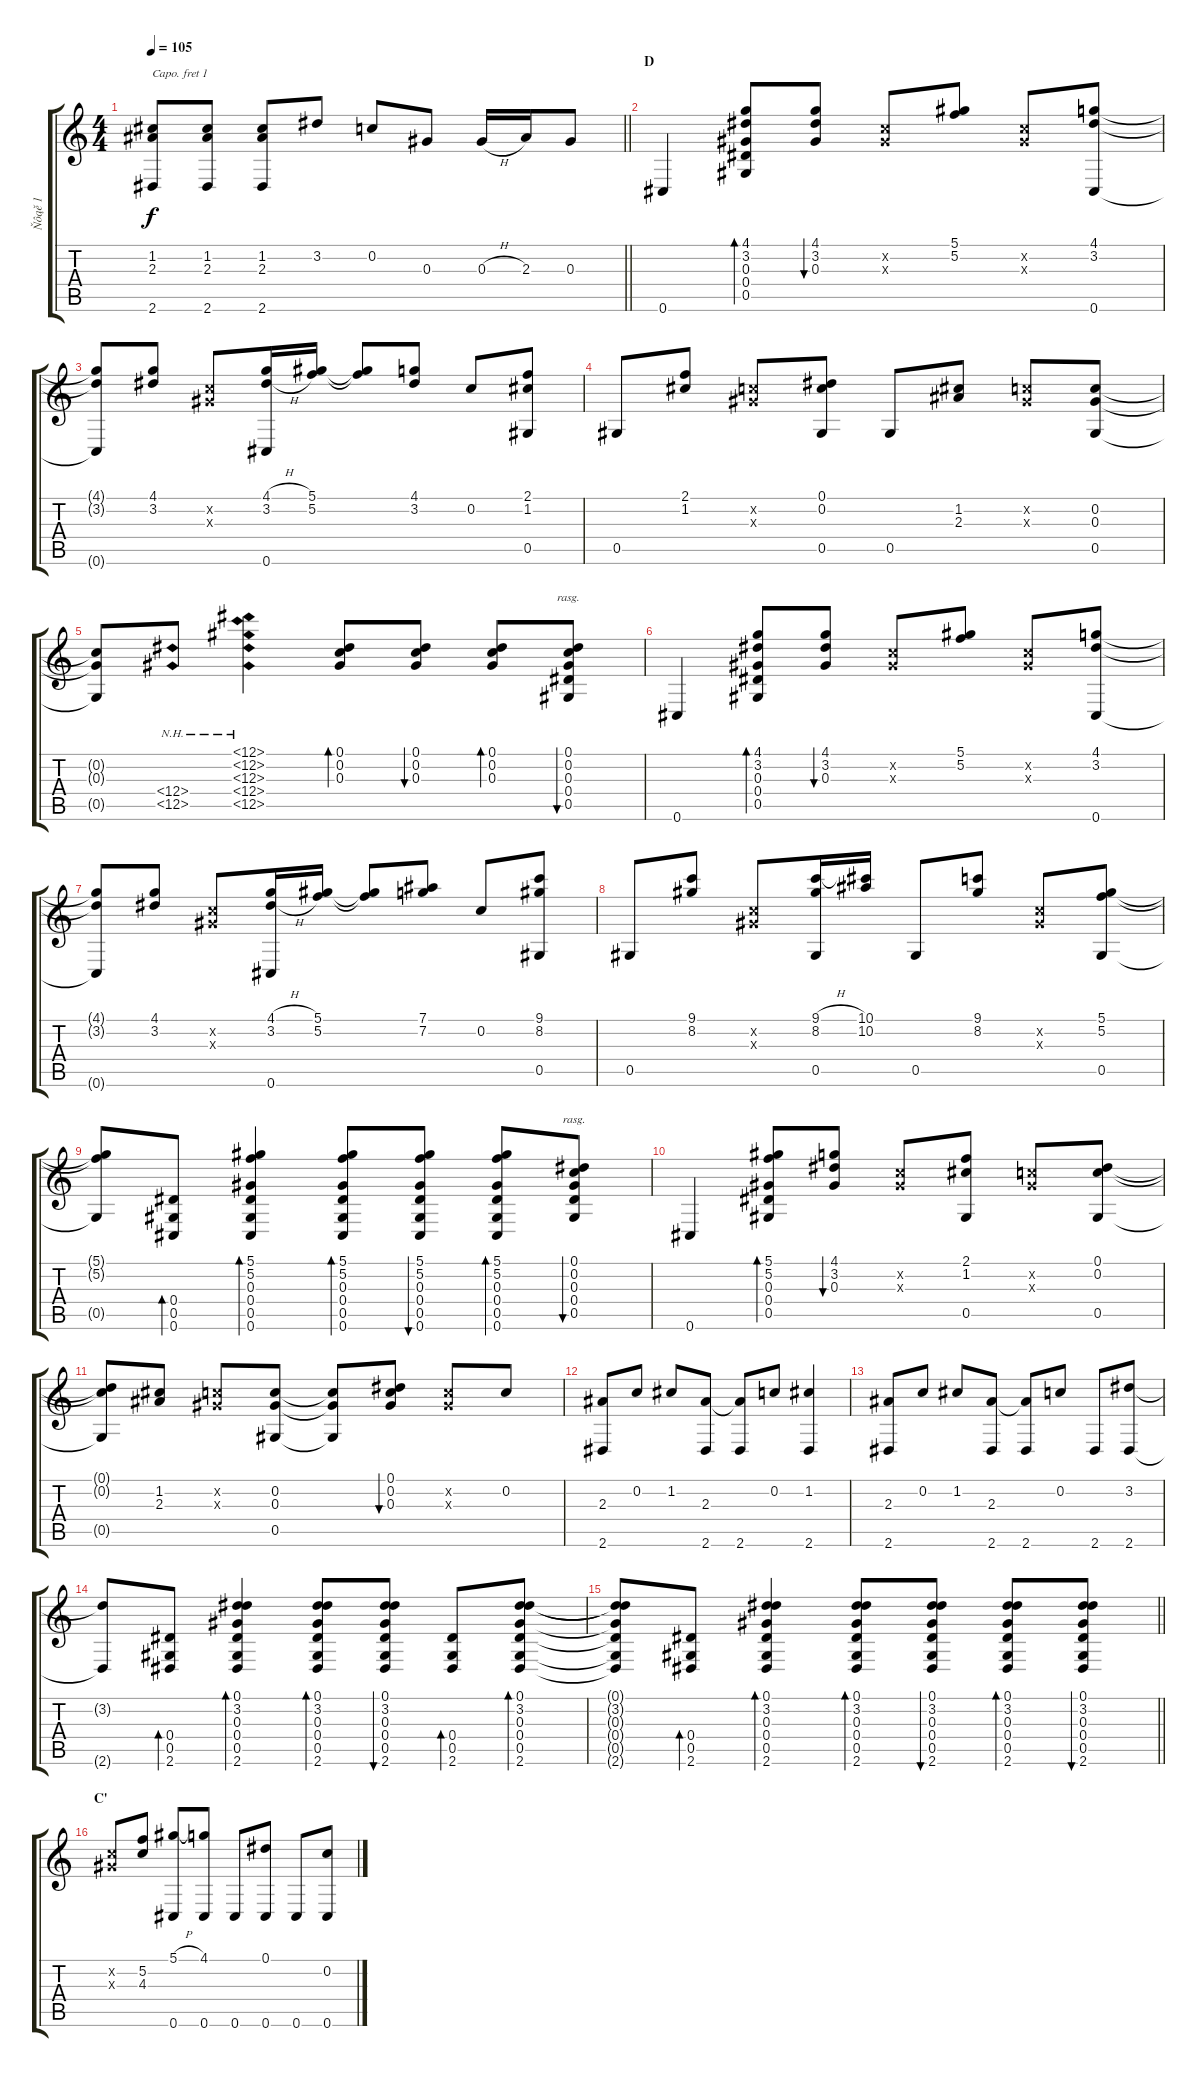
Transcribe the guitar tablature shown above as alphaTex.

\track ("Ňôąě 1" "Ňôąě 1") {instrument acousticguitarsteel}
\staff {score tabs}
\capo 1
\tuning (D4 B3 G3 D3 G2 C2) {hide}
\ts (4 4)
\tempo 105
\clef g2
\barLineRight lightlight
\ks c
(1.2{t} 2.3{t} 2.6{t}).8{dy f} (1.2 2.3 2.6).8 (1.2 2.3 2.6).8 3.2.8 0.2.8 0.3.8 0.3{h}.16 2.3.16 0.3.8 |
\section ("" "D")
0.6.4 (4.1 3.2 0.3 0.4 0.5).8{bd 240 beam Up} (4.1 3.2 0.3).8{bu 120 beam Up} (0.2{x} 0.3{x}).8{beam Up} (5.1 5.2).8{beam Up} (0.2{x} 0.3{x}).8 (4.1 3.2 0.6).8 |
(4.1{t} 3.2{t} 0.6{t}).8 (4.1 3.2).8 (0.2{x} 0.3{x}).8{beam Up} (4.1{h} 3.2{h} 0.6).16{beam Up} (5.1 5.2).16{beam Up} (5.1{t} 5.2{t}).8{beam Up} (4.1 3.2).8{beam Up} 0.2.8{beam Up} (2.1 1.2 0.5).8{beam Up} |
0.5.8 (2.1 1.2).8 (0.2{x} 0.3{x}).8{beam Up} (0.1 0.2 0.5).8{beam Up} 0.5.8{beam Up} (1.2 2.3).8{beam Up} (0.2{x} 0.3{x}).8 (0.2 0.3 0.5).8 |
(0.2{t} 0.3{t} 0.5{t}).8{beam Up} (12.4{nh} 12.5{nh}).8{beam Up} (12.1{nh} 12.2{nh} 12.3{nh} 12.4{nh} 12.5{nh}).4 (0.1 0.2 0.3).8{bd 120 beam Up} (0.1 0.2 0.3).8{bu 120 beam Up} (0.1 0.2 0.3).8{bd 120 beam Up} (0.1 0.2 0.3 0.4 0.5).8{bu 480 rasg ii beam Up} |
0.6.4 (4.1 3.2 0.3 0.4 0.5).8{bd 240 beam Up} (4.1 3.2 0.3).8{bu 120 beam Up} (0.2{x} 0.3{x}).8{beam Up} (5.1 5.2).8{beam Up} (0.2{x} 0.3{x}).8 (4.1 3.2 0.6).8 |
(4.1{t} 3.2{t} 0.6{t}).8 (4.1 3.2).8 (0.2{x} 0.3{x}).8{beam Up} (4.1{h} 3.2{h} 0.6).16{beam Up} (5.1 5.2).16{beam Up} (5.1{t} 5.2{t}).8{beam Up} (7.1 7.2).8{beam Up} 0.2.8{beam Up} (9.1 8.2 0.5).8{beam Up} |
0.5.8 (9.1 8.2).8 (0.2{x} 0.3{x}).8{beam Up} (9.1{h} 8.2 0.5).16{beam Up} (10.1 10.2).16{beam Up} 0.5.8{beam Up} (9.1 8.2).8{beam Up} (0.2{x} 0.3{x}).8 (5.1 5.2 0.5).8 |
(5.1{t} 5.2{t} 0.5{t}).8 (0.4 0.5 0.6).8{bd 60} (5.1 5.2 0.3 0.4 0.5 0.6).4{bd 60 beam Up} (5.1 5.2 0.3 0.4 0.5 0.6).8{bd 60 beam Up} (5.1 5.2 0.3 0.4 0.5 0.6).8{bu 60 beam Up} (5.1 5.2 0.3 0.4 0.5 0.6).8{bd 60 beam Up} (0.1 0.2 0.3 0.4 0.5).8{bu 480 rasg ii beam Up} |
0.6.4 (5.1 5.2 0.3 0.4 0.5).8{bd 240 beam Up} (4.1 3.2 0.3).8{bu 120 beam Up} (0.2{x} 0.3{x}).8{beam Up} (2.1 1.2 0.5).8{beam Up} (0.2{x} 0.3{x}).8 (0.1 0.2 0.5).8 |
(0.1{t} 0.2{t} 0.5{t}).8 (1.2 2.3).8 (0.2{x} 0.3{x}).8 (0.2 0.3 0.5).8 (0.2{t} 0.3{t} 0.5{t}).8 (0.1 0.2 0.3).8{bu 240} (0.2{x} 0.3{x}).8 0.2.8 |
(2.3 2.6).8 0.2.8 1.2.8 (2.3 2.6).8 (2.3{t} 2.6).8 0.2.8 (1.2 2.6).4 |
(2.3 2.6).8 0.2.8 1.2.8 (2.3 2.6).8 (2.3{t} 2.6).8 0.2.8 2.6.8 (3.2 2.6).8 |
(3.2{t} 2.6{t}).8 (0.4 0.5 2.6).8{bd 60} (0.1 3.2 0.3 0.4 0.5 2.6).4{bd 60} (0.1 3.2 0.3 0.4 0.5 2.6).8{bd 60 beam Up} (0.1 3.2 0.3 0.4 0.5 2.6).8{bu 60 beam Up} (0.4 0.5 2.6).8{bd 60} (0.1 3.2 0.3 0.4 0.5 2.6).8{bd 60} |
\barLineRight lightlight
(0.1{t} 3.2{t} 0.3{t} 0.4{t} 0.5{t} 2.6{t}).8{beam Up} (0.4 0.5 2.6).8{bd 60} (0.1 3.2 0.3 0.4 0.5 2.6).4{bd 60 beam Up} (0.1 3.2 0.3 0.4 0.5 2.6).8{bd 60 beam Up} (0.1 3.2 0.3 0.4 0.5 2.6).8{bu 60 beam Up} (0.1 3.2 0.3 0.4 0.5 2.6).8{bd 60 beam Up} (0.1 3.2 0.3 0.4 0.5 2.6).8{bu 60 beam Up} |
\section ("" "C'")
(0.2{x} 0.3{x}).8{beam Up} (5.2 4.3).8{beam Up} (5.1{h} 0.6).8 (4.1 0.6).8 0.6.8 (0.1 0.6).8 0.6.8 (0.2 0.6).8
